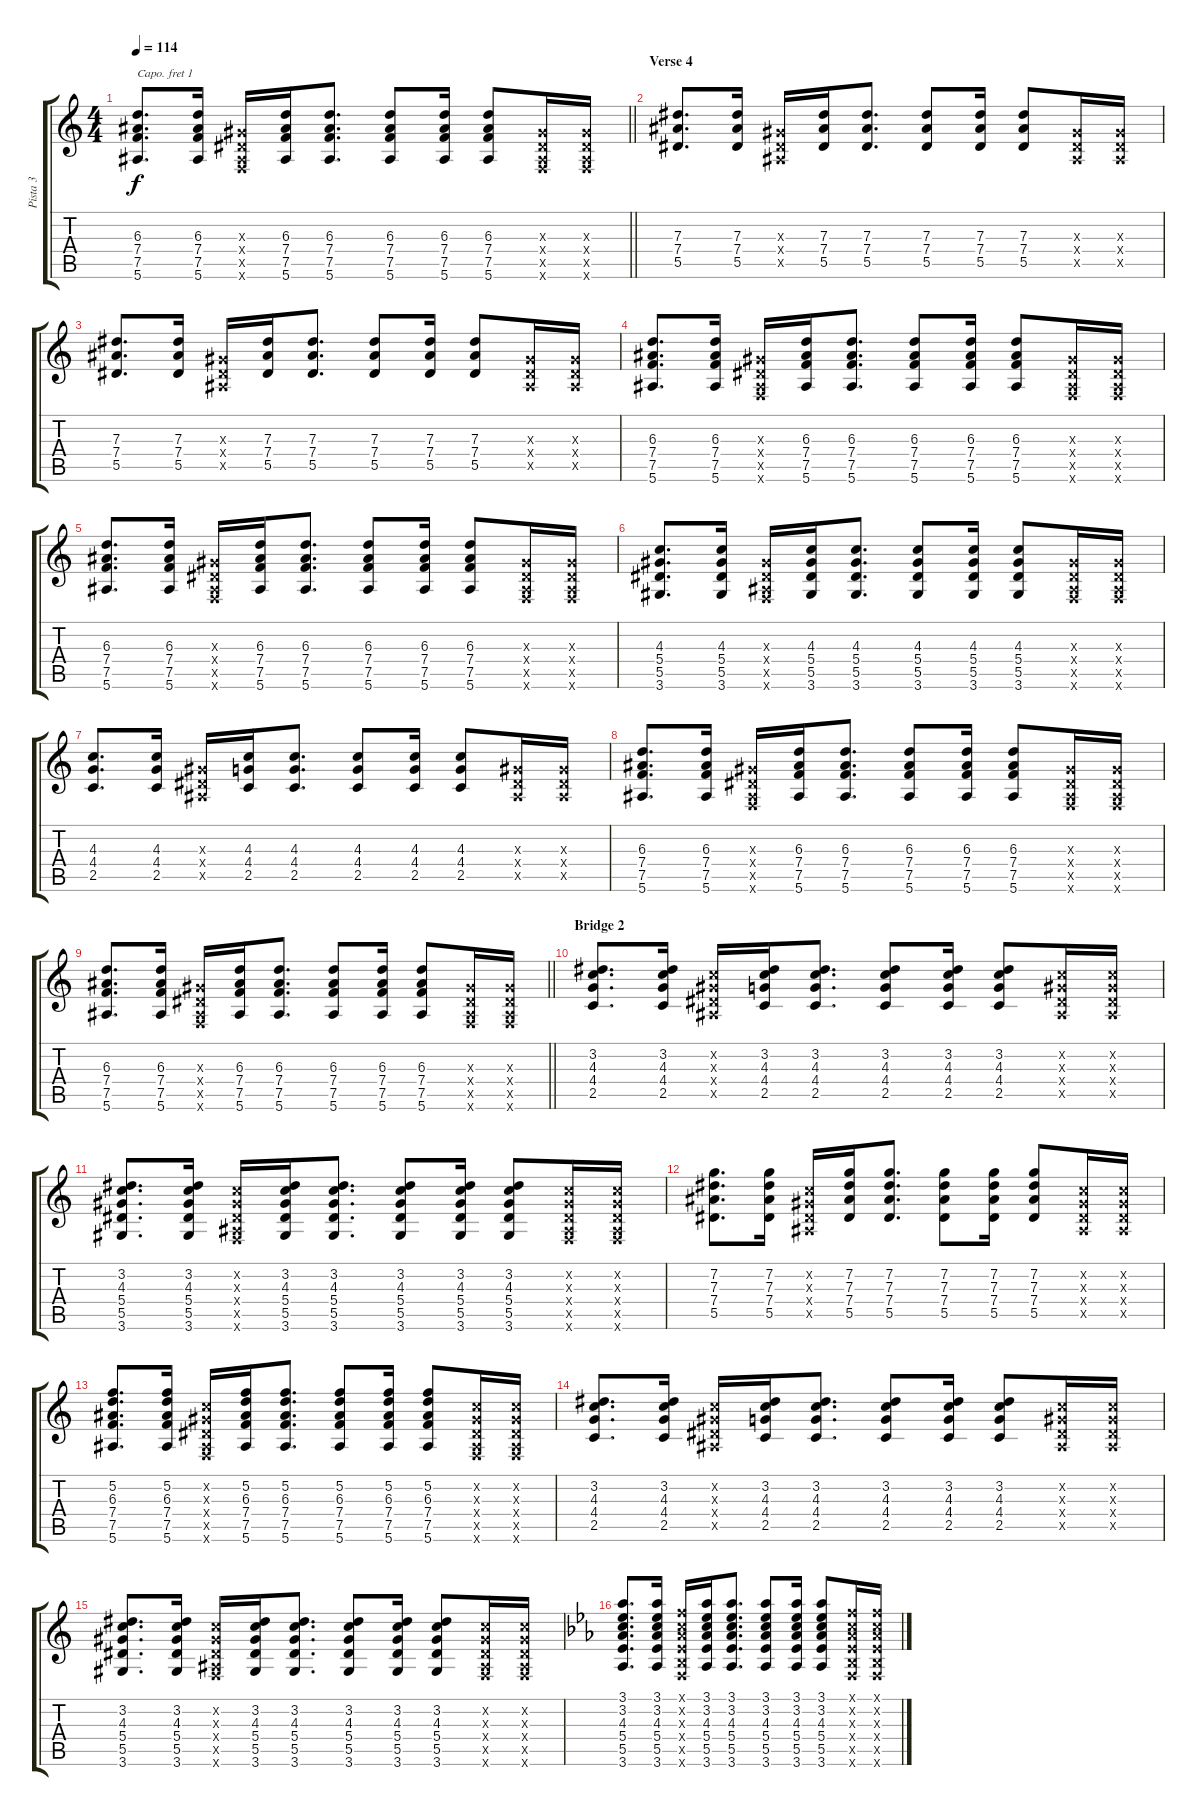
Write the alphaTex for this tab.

\track ("Pista 3" "Pista 3") {instrument acousticguitarsteel}
\staff {score tabs}
\capo 1
\tuning (E4 B3 G3 D3 A2 E2) {hide}
\ts (4 4)
\tempo 114
\clef g2
\barLineRight lightlight
\ks c
(6.3 7.4 7.5 5.6).8{d dy f} (6.3 7.4 7.5 5.6).16 (0.3{x} 0.4{x} 0.5{x} 0.6{x}).16 (6.3 7.4 7.5 5.6).16 (6.3 7.4 7.5 5.6).8{d} (6.3 7.4 7.5 5.6).8 (6.3 7.4 7.5 5.6).16 (6.3 7.4 7.5 5.6).8 (0.3{x} 0.4{x} 0.5{x} 0.6{x}).16 (0.3{x} 0.4{x} 0.5{x} 0.6{x}).16 |
\section ("" "Verse 4")
(7.3 7.4 5.5).8{d balance 3} (7.3 7.4 5.5).16 (0.3{x} 0.4{x} 0.5{x}).16 (7.3 7.4 5.5).16 (7.3 7.4 5.5).8{d} (7.3 7.4 5.5).8 (7.3 7.4 5.5).16 (7.3 7.4 5.5).8 (0.3{x} 0.4{x} 0.5{x}).16 (0.3{x} 0.4{x} 0.5{x}).16 |
(7.3 7.4 5.5).8{d balance 3} (7.3 7.4 5.5).16 (0.3{x} 0.4{x} 0.5{x}).16 (7.3 7.4 5.5).16 (7.3 7.4 5.5).8{d} (7.3 7.4 5.5).8 (7.3 7.4 5.5).16 (7.3 7.4 5.5).8 (0.3{x} 0.4{x} 0.5{x}).16 (0.3{x} 0.4{x} 0.5{x}).16 |
(6.3 7.4 7.5 5.6).8{d} (6.3 7.4 7.5 5.6).16 (0.3{x} 0.4{x} 0.5{x} 0.6{x}).16 (6.3 7.4 7.5 5.6).16 (6.3 7.4 7.5 5.6).8{d} (6.3 7.4 7.5 5.6).8 (6.3 7.4 7.5 5.6).16 (6.3 7.4 7.5 5.6).8 (0.3{x} 0.4{x} 0.5{x} 0.6{x}).16 (0.3{x} 0.4{x} 0.5{x} 0.6{x}).16 |
(6.3 7.4 7.5 5.6).8{d} (6.3 7.4 7.5 5.6).16 (0.3{x} 0.4{x} 0.5{x} 0.6{x}).16 (6.3 7.4 7.5 5.6).16 (6.3 7.4 7.5 5.6).8{d} (6.3 7.4 7.5 5.6).8 (6.3 7.4 7.5 5.6).16 (6.3 7.4 7.5 5.6).8 (0.3{x} 0.4{x} 0.5{x} 0.6{x}).16 (0.3{x} 0.4{x} 0.5{x} 0.6{x}).16 |
(4.3 5.4 5.5 3.6).8{d} (4.3 5.4 5.5 3.6).16 (0.3{x} 0.4{x} 0.5{x} 0.6{x}).16 (4.3 5.4 5.5 3.6).16 (4.3 5.4 5.5 3.6).8{d} (4.3 5.4 5.5 3.6).8 (4.3 5.4 5.5 3.6).16 (4.3 5.4 5.5 3.6).8 (0.3{x} 0.4{x} 0.5{x} 0.6{x}).16 (0.3{x} 0.4{x} 0.5{x} 0.6{x}).16 |
(4.3 4.4 2.5).8{d} (4.3 4.4 2.5).16 (0.3{x} 0.4{x} 0.5{x}).16 (4.3 4.4 2.5).16 (4.3 4.4 2.5).8{d} (4.3 4.4 2.5).8 (4.3 4.4 2.5).16 (4.3 4.4 2.5).8 (0.3{x} 0.4{x} 0.5{x}).16 (0.3{x} 0.4{x} 0.5{x}).16 |
(6.3 7.4 7.5 5.6).8{d} (6.3 7.4 7.5 5.6).16 (0.3{x} 0.4{x} 0.5{x} 0.6{x}).16 (6.3 7.4 7.5 5.6).16 (6.3 7.4 7.5 5.6).8{d} (6.3 7.4 7.5 5.6).8 (6.3 7.4 7.5 5.6).16 (6.3 7.4 7.5 5.6).8 (0.3{x} 0.4{x} 0.5{x} 0.6{x}).16 (0.3{x} 0.4{x} 0.5{x} 0.6{x}).16 |
\barLineRight lightlight
(6.3 7.4 7.5 5.6).8{d} (6.3 7.4 7.5 5.6).16 (0.3{x} 0.4{x} 0.5{x} 0.6{x}).16 (6.3 7.4 7.5 5.6).16 (6.3 7.4 7.5 5.6).8{d} (6.3 7.4 7.5 5.6).8 (6.3 7.4 7.5 5.6).16 (6.3 7.4 7.5 5.6).8 (0.3{x} 0.4{x} 0.5{x} 0.6{x}).16 (0.3{x} 0.4{x} 0.5{x} 0.6{x}).16 |
\section ("" "Bridge 2")
(3.2 4.3 4.4 2.5).8{d volume 16 instrument overdrivenguitar} (3.2 4.3 4.4 2.5).16 (0.2{x} 0.3{x} 0.4{x} 0.5{x}).16 (3.2 4.3 4.4 2.5).16 (3.2 4.3 4.4 2.5).8{d} (3.2 4.3 4.4 2.5).8 (3.2 4.3 4.4 2.5).16 (3.2 4.3 4.4 2.5).8 (0.2{x} 0.3{x} 0.4{x} 0.5{x}).16 (0.2{x} 0.3{x} 0.4{x} 0.5{x}).16 |
(3.2 4.3 5.4 5.5 3.6).8{d} (3.2 4.3 5.4 5.5 3.6).16 (0.2{x} 0.3{x} 0.4{x} 0.5{x} 0.6{x}).16 (3.2 4.3 5.4 5.5 3.6).16 (3.2 4.3 5.4 5.5 3.6).8{d} (3.2 4.3 5.4 5.5 3.6).8 (3.2 4.3 5.4 5.5 3.6).16 (3.2 4.3 5.4 5.5 3.6).8 (0.2{x} 0.3{x} 0.4{x} 0.5{x} 0.6{x}).16 (0.2{x} 0.3{x} 0.4{x} 0.5{x} 0.6{x}).16 |
(7.2 7.3 7.4 5.5).8{d} (7.2 7.3 7.4 5.5).16 (0.2{x} 0.3{x} 0.4{x} 0.5{x}).16 (7.2 7.3 7.4 5.5).16 (7.2 7.3 7.4 5.5).8{d} (7.2 7.3 7.4 5.5).8 (7.2 7.3 7.4 5.5).16 (7.2 7.3 7.4 5.5).8 (0.2{x} 0.3{x} 0.4{x} 0.5{x}).16 (0.2{x} 0.3{x} 0.4{x} 0.5{x}).16 |
(5.2 6.3 7.4 7.5 5.6).8{d} (5.2 6.3 7.4 7.5 5.6).16 (0.2{x} 0.3{x} 0.4{x} 0.5{x} 0.6{x}).16 (5.2 6.3 7.4 7.5 5.6).16 (5.2 6.3 7.4 7.5 5.6).8{d} (5.2 6.3 7.4 7.5 5.6).8 (5.2 6.3 7.4 7.5 5.6).16 (5.2 6.3 7.4 7.5 5.6).8 (0.2{x} 0.3{x} 0.4{x} 0.5{x} 0.6{x}).16 (0.2{x} 0.3{x} 0.4{x} 0.5{x} 0.6{x}).16 |
(3.2 4.3 4.4 2.5).8{d} (3.2 4.3 4.4 2.5).16 (0.2{x} 0.3{x} 0.4{x} 0.5{x}).16 (3.2 4.3 4.4 2.5).16 (3.2 4.3 4.4 2.5).8{d} (3.2 4.3 4.4 2.5).8 (3.2 4.3 4.4 2.5).16 (3.2 4.3 4.4 2.5).8 (0.2{x} 0.3{x} 0.4{x} 0.5{x}).16 (0.2{x} 0.3{x} 0.4{x} 0.5{x}).16 |
(3.2 4.3 5.4 5.5 3.6).8{d} (3.2 4.3 5.4 5.5 3.6).16 (0.2{x} 0.3{x} 0.4{x} 0.5{x} 0.6{x}).16 (3.2 4.3 5.4 5.5 3.6).16 (3.2 4.3 5.4 5.5 3.6).8{d} (3.2 4.3 5.4 5.5 3.6).8 (3.2 4.3 5.4 5.5 3.6).16 (3.2 4.3 5.4 5.5 3.6).8 (0.2{x} 0.3{x} 0.4{x} 0.5{x} 0.6{x}).16 (0.2{x} 0.3{x} 0.4{x} 0.5{x} 0.6{x}).16 |
\ks eb
(3.1 3.2 4.3 5.4 5.5 3.6).8{d volume 13 instrument acousticguitarsteel} (3.1 3.2 4.3 5.4 5.5 3.6).16 (0.1{x} 0.2{x} 0.3{x} 0.4{x} 0.5{x} 0.6{x}).16 (3.1 3.2 4.3 5.4 5.5 3.6).16 (3.1 3.2 4.3 5.4 5.5 3.6).8{d} (3.1 3.2 4.3 5.4 5.5 3.6).8 (3.1 3.2 4.3 5.4 5.5 3.6).16 (3.1 3.2 4.3 5.4 5.5 3.6).8 (0.1{x} 0.2{x} 0.3{x} 0.4{x} 0.5{x} 0.6{x}).16 (0.1{x} 0.2{x} 0.3{x} 0.4{x} 0.5{x} 0.6{x}).16
